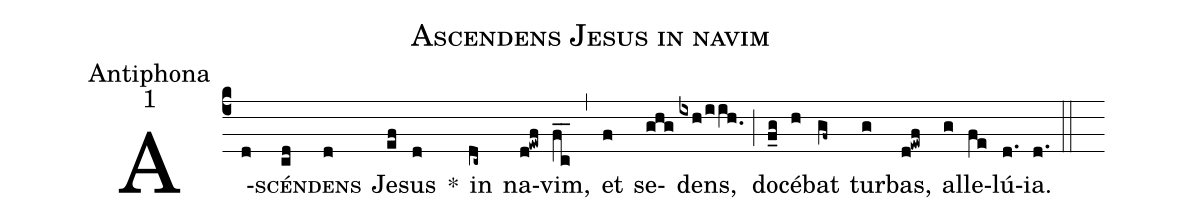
name:Ascendens Jesus in navim;
office-part:Antiphona;
mode:1;
%%
(c4) A(d)<sc>scén(cd)dens</sc>(d) Je(ef)sus(d) *() in(dc~) na(d!ewf)vim,(fc__) (,) et(f) se(ghg)dens,(ixh/iih.0) (;) do(f_g)cé(h)bat(gf~) tur(g)bas,(d!ewf) al(g)le(fe)lú(d.)ia.(d.) (::)
